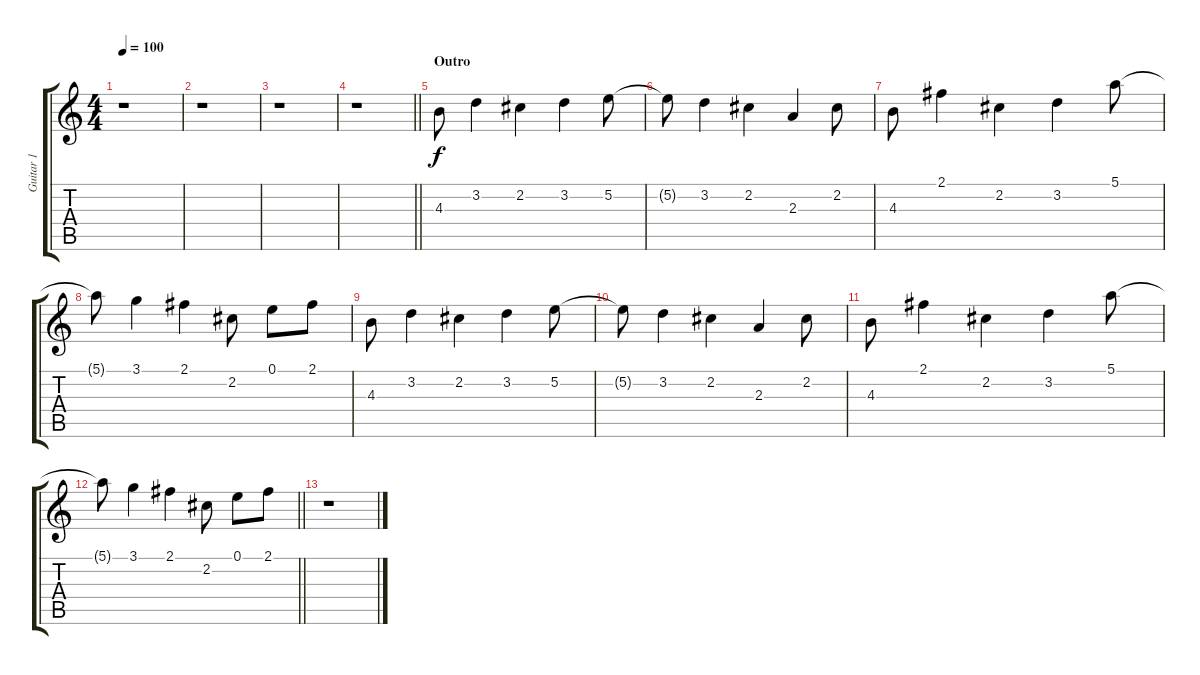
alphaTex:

\track ("Guitar 1" "Guitar 1") {instrument electricguitarjazz}
\staff {score tabs}
\tuning (E4 B3 G3 D3 A2 E2) {hide}
\ts (4 4)
\tempo 100
\clef g2
\ks c
r.1{dy f} |
r.1 |
r.1 |
\barLineRight lightlight
r.1 |
\section ("" "Outro")
4.3.8 3.2.4 2.2.4 3.2.4 5.2.8 |
5.2{t}.8 3.2.4 2.2.4 2.3.4 2.2.8 |
4.3.8 2.1.4 2.2.4 3.2.4 5.1.8 |
5.1{t}.8 3.1.4 2.1.4 2.2.8 0.1.8 2.1.8 |
4.3.8 3.2.4 2.2.4 3.2.4 5.2.8 |
5.2{t}.8 3.2.4 2.2.4 2.3.4 2.2.8 |
4.3.8 2.1.4 2.2.4 3.2.4 5.1.8 |
\barLineRight lightlight
5.1{t}.8 3.1.4 2.1.4 2.2.8 0.1.8 2.1.8 |
r.1
